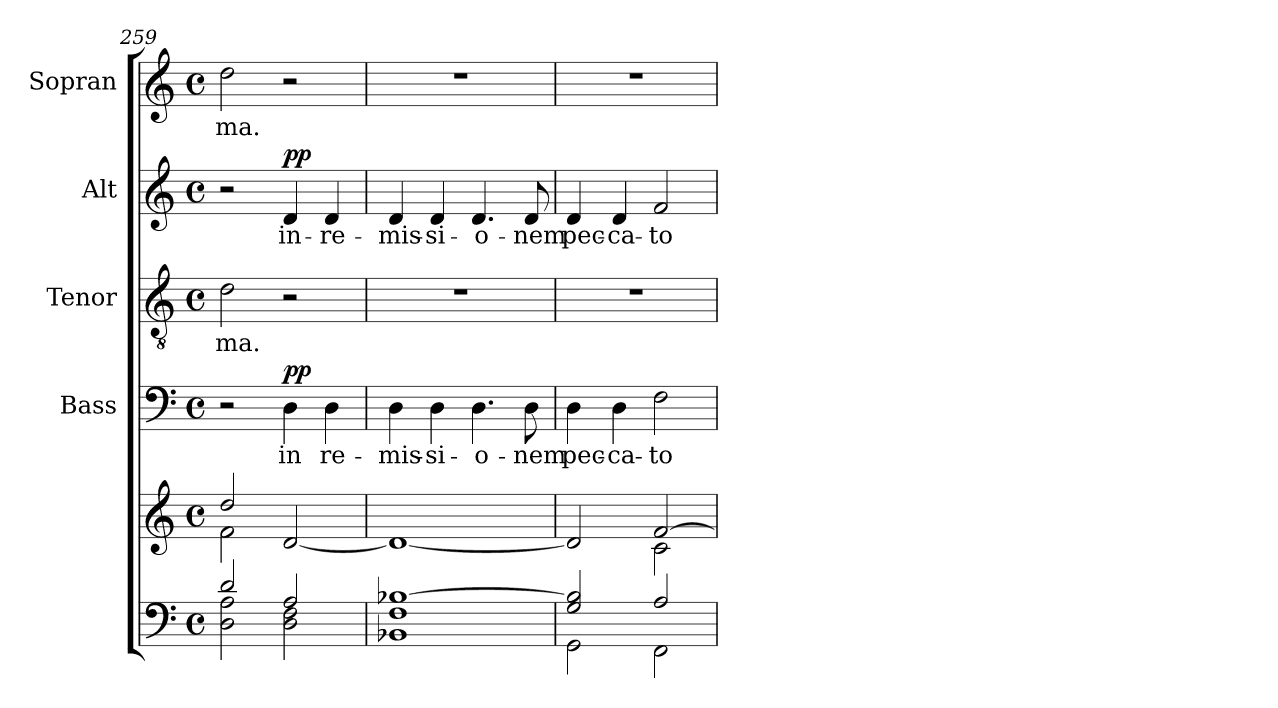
**kern	**kern	**kern	**text	**dynam	**kern	**text	**kern	**text	**dynam	**kern	**text
*part5	*part5	*part4	*part4	*part4	*part3	*part3	*part2	*part2	*part2	*part1	*part1
*staff6	*staff5	*staff4	*staff4	*staff4	*staff3	*staff3	*staff2	*staff2	*staff2	*staff1	*staff1
*	*	*I"Bass	*	*	*I"Tenor	*	*I"Alt	*	*	*I"Sopran	*
*	*	*I'B.	*	*	*I'T.	*	*I'A.	*	*	*I'S.	*
*clefF4	*clefG2	*clefF4	*	*	*clefGv2	*	*clefG2	*	*	*clefG2	*
*k[]	*k[]	*k[]	*	*	*k[]	*	*k[]	*	*	*k[]	*
*C:	*C:	*C:	*	*	*C:	*	*C:	*	*	*C:	*
*M4/4	*M4/4	*M4/4	*	*	*M4/4	*	*M4/4	*	*	*M4/4	*
*met(c)	*met(c)	*met(c)	*	*	*met(c)	*	*met(c)	*	*	*met(c)	*
=259	=259	=259	=259	=259	=259	=259	=259	=259	=259	=259	=259
*^	*^	*	*	*	*	*	*	*	*	*	*
!	!	!	!	!	!	!	!	!LO:LY:b	!	!	!	!	!LO:LY:b
2d/	2D\ 2A\	2dd/	2f\	2r	.	.	2d\	-ma.	2r	.	.	2dd\	-ma.
!	!	!	!	!	!LO:LY:b	!LO:DY:a	!	!	!	!LO:LY:b	!LO:DY:a	!	!
2A/	2D\ 2F\	[>2d/	2ryy	4D\	in	pp	2r	.	4d/	in-	pp	2r	.
!	!	!	!	!	!LO:LY:b	!	!	!	!	!LO:LY:b	!	!	!
.	.	.	.	4D\	re-	.	.	.	4d/	-re-	.	.	.
*	*	*v	*v	*	*	*	*	*	*	*	*	*	*
!!LO:LB:g=z
=260	=260	=260	=260	=260	=260	=260	=260	=260	=260	=260	=260	=260
!	!	!	!	!LO:LY:b	!	!	!	!	!LO:LY:b	!	!	!
1F [>1B-X	1BB-X	1d_	4D\	-mis-	.	1r	.	4d/	-mis-	.	1r	.
!	!	!	!	!LO:LY:b	!	!	!	!	!LO:LY:b	!	!	!
.	.	.	4D\	-si-	.	.	.	4d/	-si-	.	.	.
!	!	!	!	!LO:LY:b	!	!	!	!	!LO:LY:b	!	!	!
.	.	.	4.D\	-o-	.	.	.	4.d/	-o-	.	.	.
!	!	!	!	!LO:LY:b	!	!	!	!	!LO:LY:b	!	!	!
.	.	.	8D\	-nem	.	.	.	8d/	-nem	.	.	.
=261	=261	=261	=261	=261	=261	=261	=261	=261	=261	=261	=261	=261
*	*	*^	*	*	*	*	*	*	*	*	*	*
!	!	!	!	!	!LO:LY:b	!	!	!	!	!LO:LY:b	!	!	!
2G/ 2B-/]	2GG\	2d/]	2ryy	4D\	pec-	.	1r	.	4d/	pec-	.	1r	.
!	!	!	!	!	!LO:LY:b	!	!	!	!	!LO:LY:b	!	!	!
.	.	.	.	4D\	-ca-	.	.	.	4d/	-ca-	.	.	.
!	!	!	!	!	!LO:LY:b	!	!	!	!	!LO:LY:b	!	!	!
2A/	2FF\	[>2f/	2c\	2F\	-to-	.	.	.	2f/	-to-	.	.	.
*v	*v	*	*	*	*	*	*	*	*	*	*	*	*
*	*v	*v	*	*	*	*	*	*	*	*	*	*
=	=	=	=	=	=	=	=	=	=	=	=
*-	*-	*-	*-	*-	*-	*-	*-	*-	*-	*-	*-
